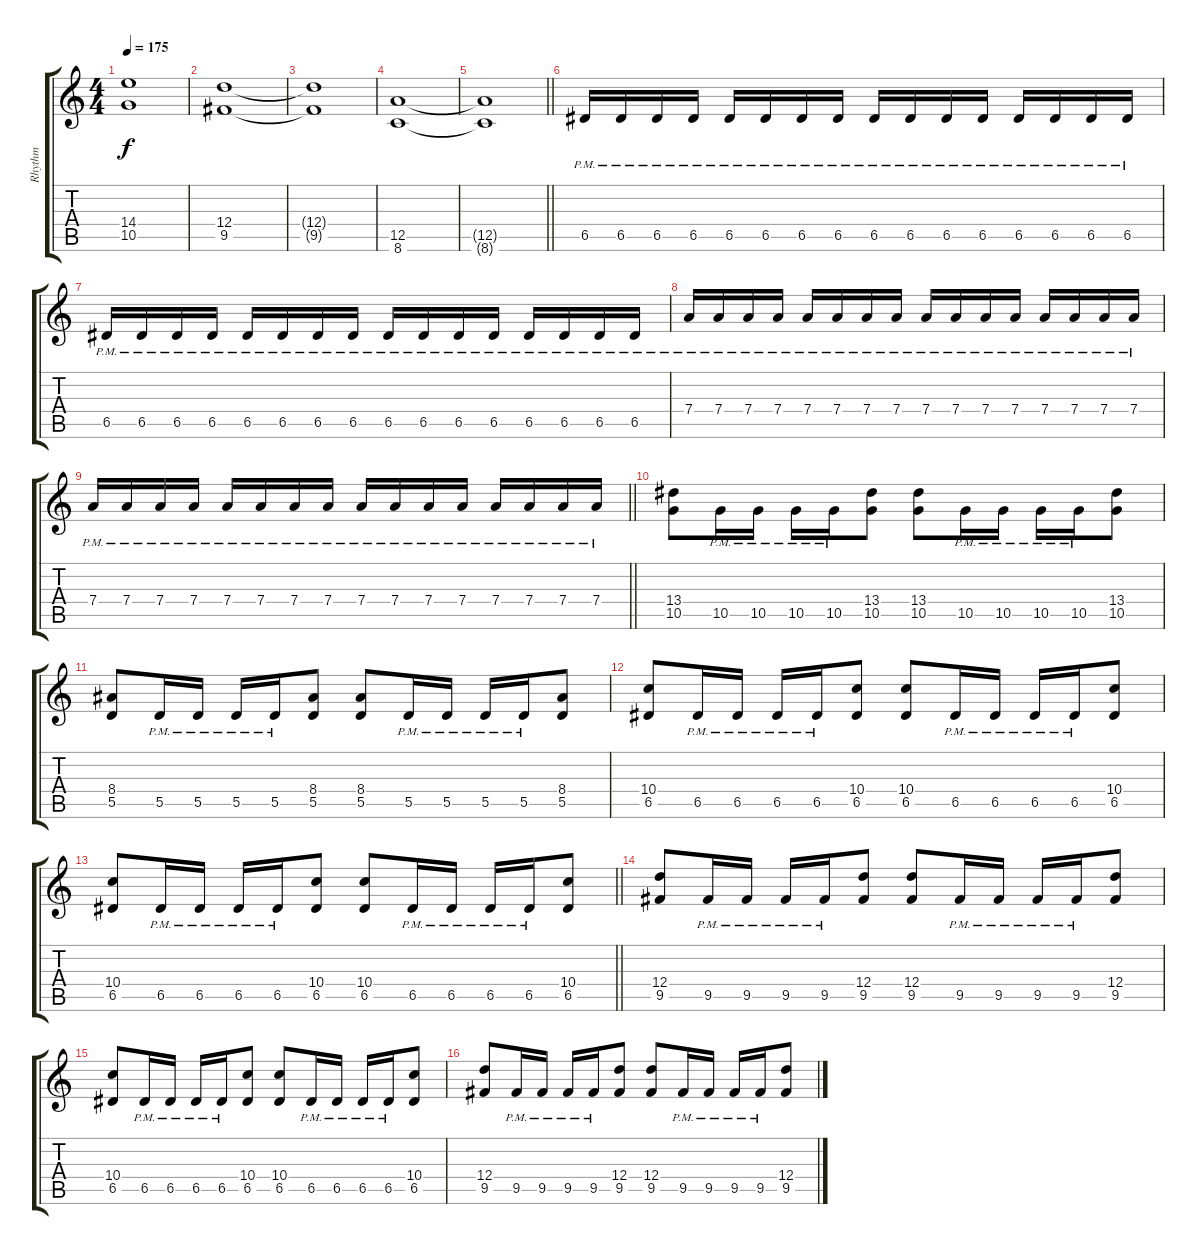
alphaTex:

\track ("Rhythm" "Rhythm") {instrument distortionguitar}
\staff {score tabs}
\tuning (E4 B3 G3 D3 A2 E2) {hide}
\ts (4 4)
\tempo 175
\clef g2
\ks c
(14.4{t} 10.5{t}).1{dy f} |
(12.4 9.5).1 |
(12.4{t} 9.5{t}).1 |
(12.5 8.6).1 |
\barLineRight lightlight
(12.5{t} 8.6{t}).1 |
\section ("" "")
6.5{pm}.16 6.5{pm}.16 6.5{pm}.16 6.5{pm}.16 6.5{pm}.16 6.5{pm}.16 6.5{pm}.16 6.5{pm}.16 6.5{pm}.16 6.5{pm}.16 6.5{pm}.16 6.5{pm}.16 6.5{pm}.16 6.5{pm}.16 6.5{pm}.16 6.5{pm}.16 |
6.5{pm}.16 6.5{pm}.16 6.5{pm}.16 6.5{pm}.16 6.5{pm}.16 6.5{pm}.16 6.5{pm}.16 6.5{pm}.16 6.5{pm}.16 6.5{pm}.16 6.5{pm}.16 6.5{pm}.16 6.5{pm}.16 6.5{pm}.16 6.5{pm}.16 6.5{pm}.16 |
7.4{pm}.16 7.4{pm}.16 7.4{pm}.16 7.4{pm}.16 7.4{pm}.16 7.4{pm}.16 7.4{pm}.16 7.4{pm}.16 7.4{pm}.16 7.4{pm}.16 7.4{pm}.16 7.4{pm}.16 7.4{pm}.16 7.4{pm}.16 7.4{pm}.16 7.4{pm}.16 |
\barLineRight lightlight
7.4{pm}.16 7.4{pm}.16 7.4{pm}.16 7.4{pm}.16 7.4{pm}.16 7.4{pm}.16 7.4{pm}.16 7.4{pm}.16 7.4{pm}.16 7.4{pm}.16 7.4{pm}.16 7.4{pm}.16 7.4{pm}.16 7.4{pm}.16 7.4{pm}.16 7.4{pm}.16 |
\section ("" "")
(13.4 10.5).8 10.5{pm}.16 10.5{pm}.16 10.5{pm}.16 10.5{pm}.16 (13.4 10.5).8 (13.4 10.5).8 10.5{pm}.16 10.5{pm}.16 10.5{pm}.16 10.5{pm}.16 (13.4 10.5).8 |
(8.4 5.5).8 5.5{pm}.16 5.5{pm}.16 5.5{pm}.16 5.5{pm}.16 (8.4 5.5).8 (8.4 5.5).8 5.5{pm}.16 5.5{pm}.16 5.5{pm}.16 5.5{pm}.16 (8.4 5.5).8 |
(10.4 6.5).8 6.5{pm}.16 6.5{pm}.16 6.5{pm}.16 6.5{pm}.16 (10.4 6.5).8 (10.4 6.5).8 6.5{pm}.16 6.5{pm}.16 6.5{pm}.16 6.5{pm}.16 (10.4 6.5).8 |
\barLineRight lightlight
(10.4 6.5).8 6.5{pm}.16 6.5{pm}.16 6.5{pm}.16 6.5{pm}.16 (10.4 6.5).8 (10.4 6.5).8 6.5{pm}.16 6.5{pm}.16 6.5{pm}.16 6.5{pm}.16 (10.4 6.5).8 |
(12.4 9.5).8 9.5{pm}.16 9.5{pm}.16 9.5{pm}.16 9.5{pm}.16 (12.4 9.5).8 (12.4 9.5).8 9.5{pm}.16 9.5{pm}.16 9.5{pm}.16 9.5{pm}.16 (12.4 9.5).8 |
(10.4 6.5).8 6.5{pm}.16 6.5{pm}.16 6.5{pm}.16 6.5{pm}.16 (10.4 6.5).8 (10.4 6.5).8 6.5{pm}.16 6.5{pm}.16 6.5{pm}.16 6.5{pm}.16 (10.4 6.5).8 |
(12.4 9.5).8 9.5{pm}.16 9.5{pm}.16 9.5{pm}.16 9.5{pm}.16 (12.4 9.5).8 (12.4 9.5).8 9.5{pm}.16 9.5{pm}.16 9.5{pm}.16 9.5{pm}.16 (12.4 9.5).8
